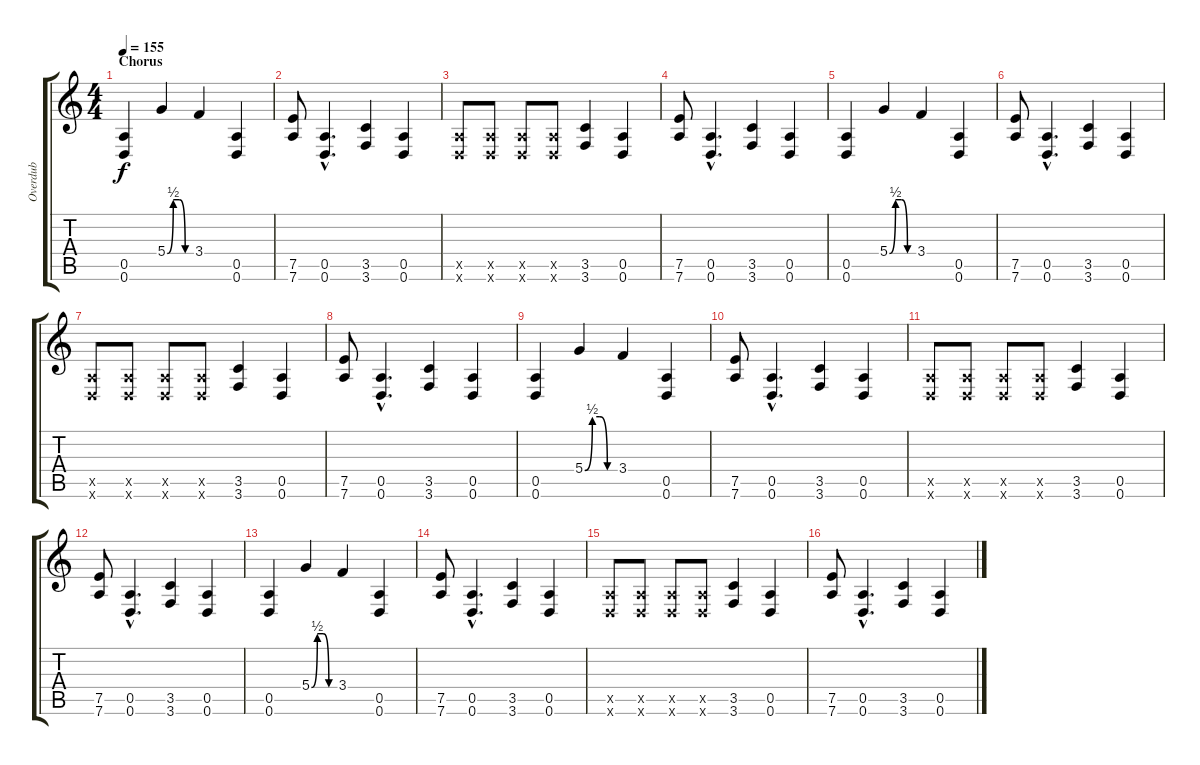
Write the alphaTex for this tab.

\track ("Overdub" "Overdub") {instrument distortionguitar}
\staff {score tabs}
\tuning (E4 B3 G3 D3 A2 D2) {hide}
\ts (4 4)
\section ("" "Chorus")
\tempo 155
\clef g2
\ks c
(0.5 0.6).4{dy f} 5.4{be (custom 0 0 15 2 30 2 45 0 60 0)}.4 3.4.4 (0.5 0.6).4 |
(7.5 7.6).8 (0.5{hac} 0.6{hac}).4{d} (3.5 3.6).4 (0.5 0.6).4 |
(0.5{x} 0.6{x}).8 (0.5{x} 0.6{x}).8 (0.5{x} 0.6{x}).8 (0.5{x} 0.6{x}).8 (3.5 3.6).4 (0.5 0.6).4 |
(7.5 7.6).8 (0.5{hac} 0.6{hac}).4{d} (3.5 3.6).4 (0.5 0.6).4 |
(0.5 0.6).4 5.4{be (custom 0 0 15 2 30 2 45 0 60 0)}.4 3.4.4 (0.5 0.6).4 |
(7.5 7.6).8 (0.5{hac} 0.6{hac}).4{d} (3.5 3.6).4 (0.5 0.6).4 |
(0.5{x} 0.6{x}).8 (0.5{x} 0.6{x}).8 (0.5{x} 0.6{x}).8 (0.5{x} 0.6{x}).8 (3.5 3.6).4 (0.5 0.6).4 |
(7.5 7.6).8 (0.5{hac} 0.6{hac}).4{d} (3.5 3.6).4 (0.5 0.6).4 |
(0.5 0.6).4 5.4{be (custom 0 0 15 2 30 2 45 0 60 0)}.4 3.4.4 (0.5 0.6).4 |
(7.5 7.6).8 (0.5{hac} 0.6{hac}).4{d} (3.5 3.6).4 (0.5 0.6).4 |
(0.5{x} 0.6{x}).8 (0.5{x} 0.6{x}).8 (0.5{x} 0.6{x}).8 (0.5{x} 0.6{x}).8 (3.5 3.6).4 (0.5 0.6).4 |
(7.5 7.6).8 (0.5{hac} 0.6{hac}).4{d} (3.5 3.6).4 (0.5 0.6).4 |
(0.5 0.6).4 5.4{be (custom 0 0 15 2 30 2 45 0 60 0)}.4 3.4.4 (0.5 0.6).4 |
(7.5 7.6).8 (0.5{hac} 0.6{hac}).4{d} (3.5 3.6).4 (0.5 0.6).4 |
(0.5{x} 0.6{x}).8 (0.5{x} 0.6{x}).8 (0.5{x} 0.6{x}).8 (0.5{x} 0.6{x}).8 (3.5 3.6).4 (0.5 0.6).4 |
(7.5 7.6).8 (0.5{hac} 0.6{hac}).4{d} (3.5 3.6).4 (0.5 0.6).4
